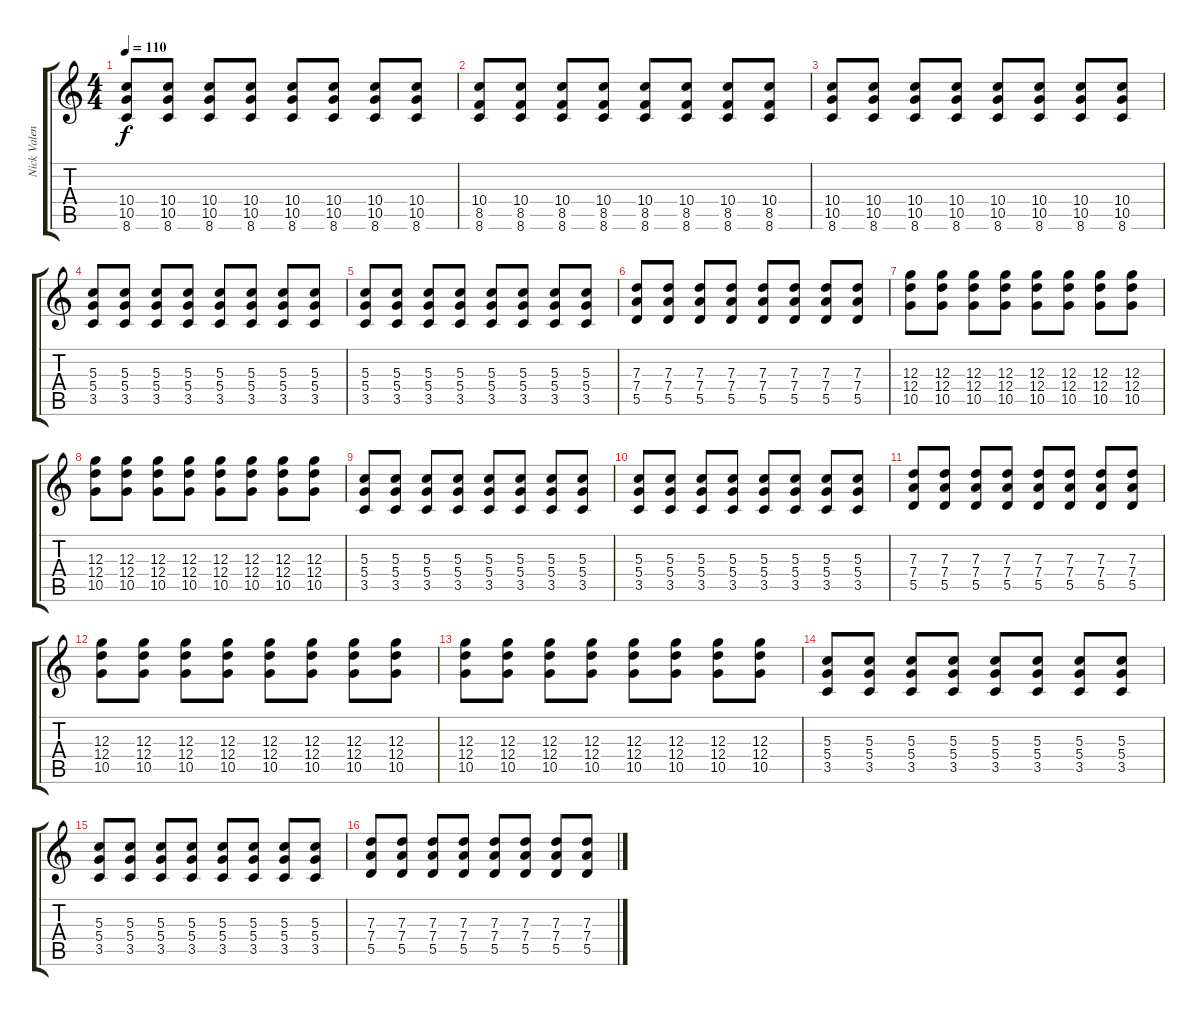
\track ("Nick Valensi" "Nick Valen") {instrument overdrivenguitar}
\staff {score tabs}
\tuning (E4 B3 G3 D3 A2 E2) {hide}
\ts (4 4)
\tempo 110
\clef g2
\ks c
(10.4 10.5 8.6).8{dy f} (10.4 10.5 8.6).8 (10.4 10.5 8.6).8 (10.4 10.5 8.6).8 (10.4 10.5 8.6).8 (10.4 10.5 8.6).8 (10.4 10.5 8.6).8 (10.4 10.5 8.6).8 |
(10.4 8.5 8.6).8 (10.4 8.5 8.6).8 (10.4 8.5 8.6).8 (10.4 8.5 8.6).8 (10.4 8.5 8.6).8 (10.4 8.5 8.6).8 (10.4 8.5 8.6).8 (10.4 8.5 8.6).8 |
(10.4 10.5 8.6).8 (10.4 10.5 8.6).8 (10.4 10.5 8.6).8 (10.4 10.5 8.6).8 (10.4 10.5 8.6).8 (10.4 10.5 8.6).8 (10.4 10.5 8.6).8 (10.4 10.5 8.6).8 |
(5.3 5.4 3.5).8 (5.3 5.4 3.5).8 (5.3 5.4 3.5).8 (5.3 5.4 3.5).8 (5.3 5.4 3.5).8 (5.3 5.4 3.5).8 (5.3 5.4 3.5).8 (5.3 5.4 3.5).8 |
(5.3 5.4 3.5).8 (5.3 5.4 3.5).8 (5.3 5.4 3.5).8 (5.3 5.4 3.5).8 (5.3 5.4 3.5).8 (5.3 5.4 3.5).8 (5.3 5.4 3.5).8 (5.3 5.4 3.5).8 |
(7.3 7.4 5.5).8 (7.3 7.4 5.5).8 (7.3 7.4 5.5).8 (7.3 7.4 5.5).8 (7.3 7.4 5.5).8 (7.3 7.4 5.5).8 (7.3 7.4 5.5).8 (7.3 7.4 5.5).8 |
(12.3 12.4 10.5).8 (12.3 12.4 10.5).8 (12.3 12.4 10.5).8 (12.3 12.4 10.5).8 (12.3 12.4 10.5).8 (12.3 12.4 10.5).8 (12.3 12.4 10.5).8 (12.3 12.4 10.5).8 |
(12.3 12.4 10.5).8 (12.3 12.4 10.5).8 (12.3 12.4 10.5).8 (12.3 12.4 10.5).8 (12.3 12.4 10.5).8 (12.3 12.4 10.5).8 (12.3 12.4 10.5).8 (12.3 12.4 10.5).8 |
(5.3 5.4 3.5).8 (5.3 5.4 3.5).8 (5.3 5.4 3.5).8 (5.3 5.4 3.5).8 (5.3 5.4 3.5).8 (5.3 5.4 3.5).8 (5.3 5.4 3.5).8 (5.3 5.4 3.5).8 |
(5.3 5.4 3.5).8 (5.3 5.4 3.5).8 (5.3 5.4 3.5).8 (5.3 5.4 3.5).8 (5.3 5.4 3.5).8 (5.3 5.4 3.5).8 (5.3 5.4 3.5).8 (5.3 5.4 3.5).8 |
(7.3 7.4 5.5).8 (7.3 7.4 5.5).8 (7.3 7.4 5.5).8 (7.3 7.4 5.5).8 (7.3 7.4 5.5).8 (7.3 7.4 5.5).8 (7.3 7.4 5.5).8 (7.3 7.4 5.5).8 |
(12.3 12.4 10.5).8 (12.3 12.4 10.5).8 (12.3 12.4 10.5).8 (12.3 12.4 10.5).8 (12.3 12.4 10.5).8 (12.3 12.4 10.5).8 (12.3 12.4 10.5).8 (12.3 12.4 10.5).8 |
(12.3 12.4 10.5).8 (12.3 12.4 10.5).8 (12.3 12.4 10.5).8 (12.3 12.4 10.5).8 (12.3 12.4 10.5).8 (12.3 12.4 10.5).8 (12.3 12.4 10.5).8 (12.3 12.4 10.5).8 |
(5.3 5.4 3.5).8 (5.3 5.4 3.5).8 (5.3 5.4 3.5).8 (5.3 5.4 3.5).8 (5.3 5.4 3.5).8 (5.3 5.4 3.5).8 (5.3 5.4 3.5).8 (5.3 5.4 3.5).8 |
(5.3 5.4 3.5).8 (5.3 5.4 3.5).8 (5.3 5.4 3.5).8 (5.3 5.4 3.5).8 (5.3 5.4 3.5).8 (5.3 5.4 3.5).8 (5.3 5.4 3.5).8 (5.3 5.4 3.5).8 |
(7.3 7.4 5.5).8 (7.3 7.4 5.5).8 (7.3 7.4 5.5).8 (7.3 7.4 5.5).8 (7.3 7.4 5.5).8 (7.3 7.4 5.5).8 (7.3 7.4 5.5).8 (7.3 7.4 5.5).8
